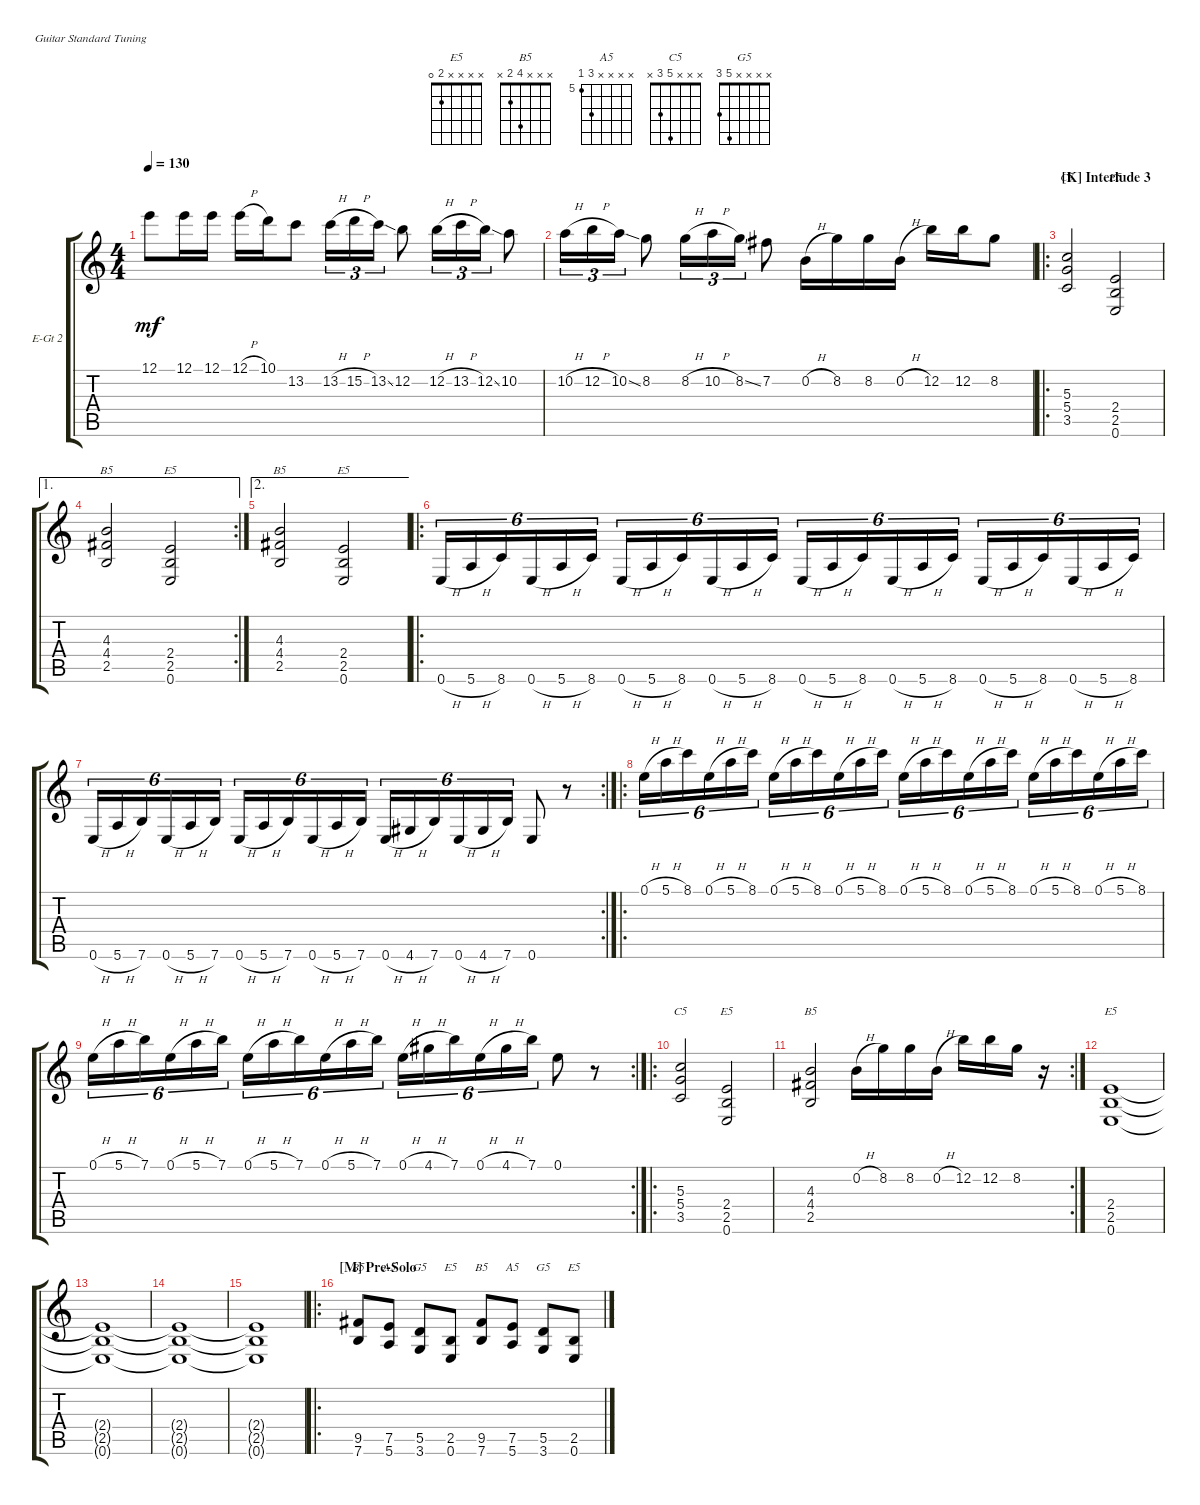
\bracketExtendMode groupsimilarinstruments
\firstSystemTrackNameOrientation horizontal
\otherSystemsTrackNameOrientation horizontal
\track ("Guitar 2 (Kirk Hammett)" "E-Gt 2") {instrument distortionguitar}
\staff {score tabs}
\tuning (E4 B3 G3 D3 A2 E2)
\chord ("E5" x x x 2 2 0) {barre 2}
\chord ("B5" x x x x 9 7) {firstfret 7}
\chord ("A5" x x x x 7 5) {firstfret 5}
\chord ("C5" x x x 5 3 x)
\chord ("E5" x x x x 2 0)
\chord ("B5" x x x 4 2 x)
\chord ("G5" x x x x 5 3)
\ts (4 4)
\tempo 130
\clef g2
\scale
0.506155
\ks c
12.1.8{dy mf} 12.1.16 12.1.16 12.1{h}.16 10.1.16 13.2.8 13.2{h}.16{tu (3 2)} 15.2{h}.16{tu (3 2)} 13.2{ss}.16{tu (3 2)} 12.2.8 12.2{h}.16{tu (3 2)} 13.2{h}.16{tu (3 2)} 12.2{ss}.16{tu (3 2)} 10.2.8 |
10.2{h}.16{tu (3 2)} 12.2{h}.16{tu (3 2)} 10.2{ss}.16{tu (3 2)} 8.2.8 8.2{h}.16{tu (3 2)} 10.2{h}.16{tu (3 2)} 8.2{ss}.16{tu (3 2)} 7.2.8 0.2{h}.16 8.2.16 8.2.16 0.2{h}.16 12.2.16 12.2.16 8.2.8 |
\ro
\section ("K" "Interlude 3")
(5.4 3.5 5.3).2{ch "C5"} (2.5 0.6 2.4).2{ch "E5"} |
\ae 1
\rc 2
(4.4 2.5 4.3).2{ch "B5"} (2.5 0.6 2.4).2{ch "E5"} |
\ae 2
(4.4 2.5 4.3).2{ch "B5"} (2.5 0.6 2.4).2{ch "E5"} |
\ro
0.6{h}.16{tu (6 4)} 5.6{h}.16{tu (6 4)} 8.6.16{tu (6 4)} 0.6{h}.16{tu (6 4)} 5.6{h}.16{tu (6 4)} 8.6.16{tu (6 4)} 0.6{h}.16{tu (6 4)} 5.6{h}.16{tu (6 4)} 8.6.16{tu (6 4)} 0.6{h}.16{tu (6 4)} 5.6{h}.16{tu (6 4)} 8.6.16{tu (6 4)} 0.6{h}.16{tu (6 4)} 5.6{h}.16{tu (6 4)} 8.6.16{tu (6 4)} 0.6{h}.16{tu (6 4)} 5.6{h}.16{tu (6 4)} 8.6.16{tu (6 4)} 0.6{h}.16{tu (6 4)} 5.6{h}.16{tu (6 4)} 8.6.16{tu (6 4)} 0.6{h}.16{tu (6 4)} 5.6{h}.16{tu (6 4)} 8.6.16{tu (6 4)} |
\rc 2
0.6{h}.16{tu (6 4)} 5.6{h}.16{tu (6 4)} 7.6.16{tu (6 4)} 0.6{h}.16{tu (6 4)} 5.6{h}.16{tu (6 4)} 7.6.16{tu (6 4)} 0.6{h}.16{tu (6 4)} 5.6{h}.16{tu (6 4)} 7.6.16{tu (6 4)} 0.6{h}.16{tu (6 4)} 5.6{h}.16{tu (6 4)} 7.6.16{tu (6 4)} 0.6{h}.16{tu (6 4)} 4.6{h}.16{tu (6 4)} 7.6.16{tu (6 4)} 0.6{h}.16{tu (6 4)} 4.6{h}.16{tu (6 4)} 7.6.16{tu (6 4)} 0.6.8 r.8 |
\ro
0.1{h}.16{tu (6 4)} 5.1{h}.16{tu (6 4)} 8.1.16{tu (6 4)} 0.1{h}.16{tu (6 4)} 5.1{h}.16{tu (6 4)} 8.1.16{tu (6 4)} 0.1{h}.16{tu (6 4)} 5.1{h}.16{tu (6 4)} 8.1.16{tu (6 4)} 0.1{h}.16{tu (6 4)} 5.1{h}.16{tu (6 4)} 8.1.16{tu (6 4)} 0.1{h}.16{tu (6 4)} 5.1{h}.16{tu (6 4)} 8.1.16{tu (6 4)} 0.1{h}.16{tu (6 4)} 5.1{h}.16{tu (6 4)} 8.1.16{tu (6 4)} 0.1{h}.16{tu (6 4)} 5.1{h}.16{tu (6 4)} 8.1.16{tu (6 4)} 0.1{h}.16{tu (6 4)} 5.1{h}.16{tu (6 4)} 8.1.16{tu (6 4)} |
\rc 2
0.1{h}.16{tu (6 4)} 5.1{h}.16{tu (6 4)} 7.1.16{tu (6 4)} 0.1{h}.16{tu (6 4)} 5.1{h}.16{tu (6 4)} 7.1.16{tu (6 4)} 0.1{h}.16{tu (6 4)} 5.1{h}.16{tu (6 4)} 7.1.16{tu (6 4)} 0.1{h}.16{tu (6 4)} 5.1{h}.16{tu (6 4)} 7.1.16{tu (6 4)} 0.1{h}.16{tu (6 4)} 4.1{h}.16{tu (6 4)} 7.1.16{tu (6 4)} 0.1{h}.16{tu (6 4)} 4.1{h}.16{tu (6 4)} 7.1.16{tu (6 4)} 0.1.8 r.8 |
\ro
(5.4 3.5 5.3).2{ch "C5"} (2.5 0.6 2.4).2{ch "E5"} |
\rc 2
(4.4 2.5 4.3).2{ch "B5"} 0.2{h}.16 8.2.16 8.2.16 0.2{h}.16 12.2.16 12.2.16 8.2.16 r.16 |
(2.5 0.6 2.4).1{ch "E5"} |
(2.5{t} 0.6{t} 2.4{t}).1 |
(2.5{t} 0.6{t} 2.4{t}).1 |
(2.5{t} 0.6{t} 2.4{t}).1 |
\ro
\section ("M" "Pre-Solo")
(9.5 7.6).8{ch "B5"} (7.5 5.6).8{ch "A5"} (5.5 3.6).8{ch "G5"} (2.5 0.6).8{ch "E5"} (9.5 7.6).8{ch "B5"} (7.5 5.6).8{ch "A5"} (5.5 3.6).8{ch "G5"} (2.5 0.6).8{ch "E5"}
